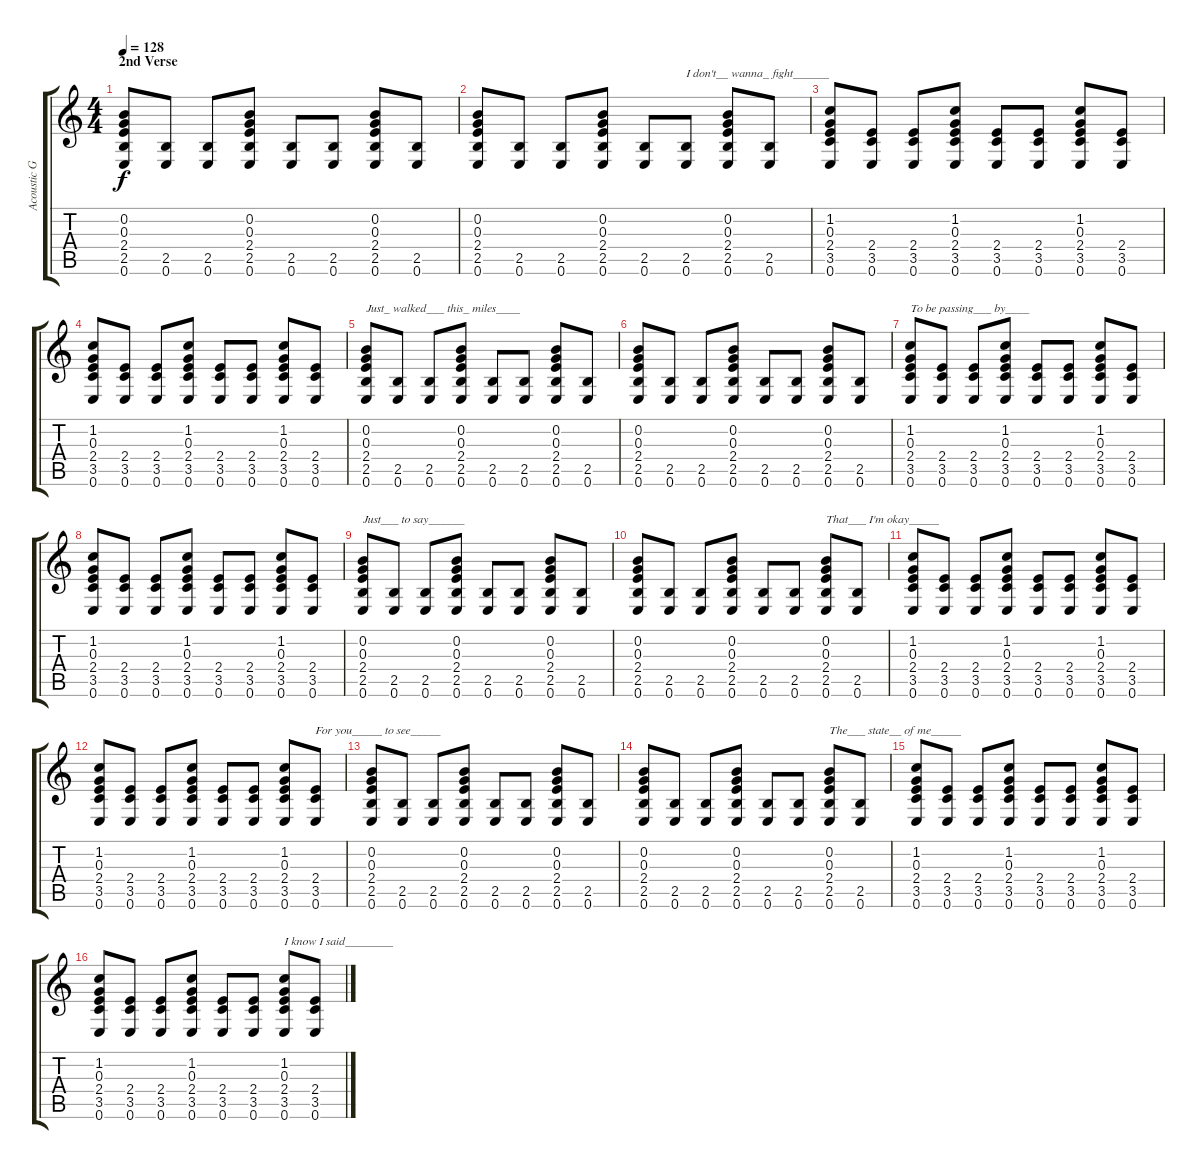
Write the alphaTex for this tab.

\track ("Acoustic Guitar" "Acoustic G") {instrument acousticguitarsteel}
\staff {score tabs}
\tuning (E4 B3 G3 D3 A2 E2) {hide}
\ts (4 4)
\section ("" "2nd Verse")
\tempo 128
\clef g2
\ks c
(0.2 0.3 2.4 2.5 0.6).8{dy f volume 8} (2.5 0.6).8 (2.5 0.6).8 (0.2 0.3 2.4 2.5 0.6).8 (2.5 0.6).8 (2.5 0.6).8 (0.2 0.3 2.4 2.5 0.6).8 (2.5 0.6).8 |
(0.2 0.3 2.4 2.5 0.6).8 (2.5 0.6).8 (2.5 0.6).8 (0.2 0.3 2.4 2.5 0.6).8 (2.5 0.6).8 (2.5 0.6).8{txt "I don't__ wanna_ fight______"} (0.2 0.3 2.4 2.5 0.6).8 (2.5 0.6).8 |
(1.2 0.3 2.4 3.5 0.6).8 (2.4 3.5 0.6).8 (2.4 3.5 0.6).8 (1.2 0.3 2.4 3.5 0.6).8 (2.4 3.5 0.6).8 (2.4 3.5 0.6).8 (1.2 0.3 2.4 3.5 0.6).8 (2.4 3.5 0.6).8 |
(1.2 0.3 2.4 3.5 0.6).8 (2.4 3.5 0.6).8 (2.4 3.5 0.6).8 (1.2 0.3 2.4 3.5 0.6).8 (2.4 3.5 0.6).8 (2.4 3.5 0.6).8 (1.2 0.3 2.4 3.5 0.6).8 (2.4 3.5 0.6).8 |
(0.2 0.3 2.4 2.5 0.6).8{txt "Just_ walked___ this_ miles____"} (2.5 0.6).8 (2.5 0.6).8 (0.2 0.3 2.4 2.5 0.6).8 (2.5 0.6).8 (2.5 0.6).8 (0.2 0.3 2.4 2.5 0.6).8 (2.5 0.6).8 |
(0.2 0.3 2.4 2.5 0.6).8 (2.5 0.6).8 (2.5 0.6).8 (0.2 0.3 2.4 2.5 0.6).8 (2.5 0.6).8 (2.5 0.6).8 (0.2 0.3 2.4 2.5 0.6).8 (2.5 0.6).8 |
(1.2 0.3 2.4 3.5 0.6).8{txt "To be passing___ by____"} (2.4 3.5 0.6).8 (2.4 3.5 0.6).8 (1.2 0.3 2.4 3.5 0.6).8 (2.4 3.5 0.6).8 (2.4 3.5 0.6).8 (1.2 0.3 2.4 3.5 0.6).8 (2.4 3.5 0.6).8 |
(1.2 0.3 2.4 3.5 0.6).8 (2.4 3.5 0.6).8 (2.4 3.5 0.6).8 (1.2 0.3 2.4 3.5 0.6).8 (2.4 3.5 0.6).8 (2.4 3.5 0.6).8 (1.2 0.3 2.4 3.5 0.6).8 (2.4 3.5 0.6).8 |
(0.2 0.3 2.4 2.5 0.6).8{txt "Just___ to say______"} (2.5 0.6).8 (2.5 0.6).8 (0.2 0.3 2.4 2.5 0.6).8 (2.5 0.6).8 (2.5 0.6).8 (0.2 0.3 2.4 2.5 0.6).8 (2.5 0.6).8 |
(0.2 0.3 2.4 2.5 0.6).8 (2.5 0.6).8 (2.5 0.6).8 (0.2 0.3 2.4 2.5 0.6).8 (2.5 0.6).8 (2.5 0.6).8 (0.2 0.3 2.4 2.5 0.6).8{txt "That___ I'm okay_____ "} (2.5 0.6).8 |
(1.2 0.3 2.4 3.5 0.6).8 (2.4 3.5 0.6).8 (2.4 3.5 0.6).8 (1.2 0.3 2.4 3.5 0.6).8 (2.4 3.5 0.6).8 (2.4 3.5 0.6).8 (1.2 0.3 2.4 3.5 0.6).8 (2.4 3.5 0.6).8 |
(1.2 0.3 2.4 3.5 0.6).8 (2.4 3.5 0.6).8 (2.4 3.5 0.6).8 (1.2 0.3 2.4 3.5 0.6).8 (2.4 3.5 0.6).8 (2.4 3.5 0.6).8 (1.2 0.3 2.4 3.5 0.6).8 (2.4 3.5 0.6).8{txt "For you_____ to see_____"} |
(0.2 0.3 2.4 2.5 0.6).8 (2.5 0.6).8 (2.5 0.6).8 (0.2 0.3 2.4 2.5 0.6).8 (2.5 0.6).8 (2.5 0.6).8 (0.2 0.3 2.4 2.5 0.6).8 (2.5 0.6).8 |
(0.2 0.3 2.4 2.5 0.6).8 (2.5 0.6).8 (2.5 0.6).8 (0.2 0.3 2.4 2.5 0.6).8 (2.5 0.6).8 (2.5 0.6).8 (0.2 0.3 2.4 2.5 0.6).8{txt "The___ state__ of me_____"} (2.5 0.6).8 |
(1.2 0.3 2.4 3.5 0.6).8 (2.4 3.5 0.6).8 (2.4 3.5 0.6).8 (1.2 0.3 2.4 3.5 0.6).8 (2.4 3.5 0.6).8 (2.4 3.5 0.6).8 (1.2 0.3 2.4 3.5 0.6).8 (2.4 3.5 0.6).8 |
(1.2 0.3 2.4 3.5 0.6).8 (2.4 3.5 0.6).8 (2.4 3.5 0.6).8 (1.2 0.3 2.4 3.5 0.6).8 (2.4 3.5 0.6).8 (2.4 3.5 0.6).8 (1.2 0.3 2.4 3.5 0.6).8{txt "I know I said________"} (2.4 3.5 0.6).8
